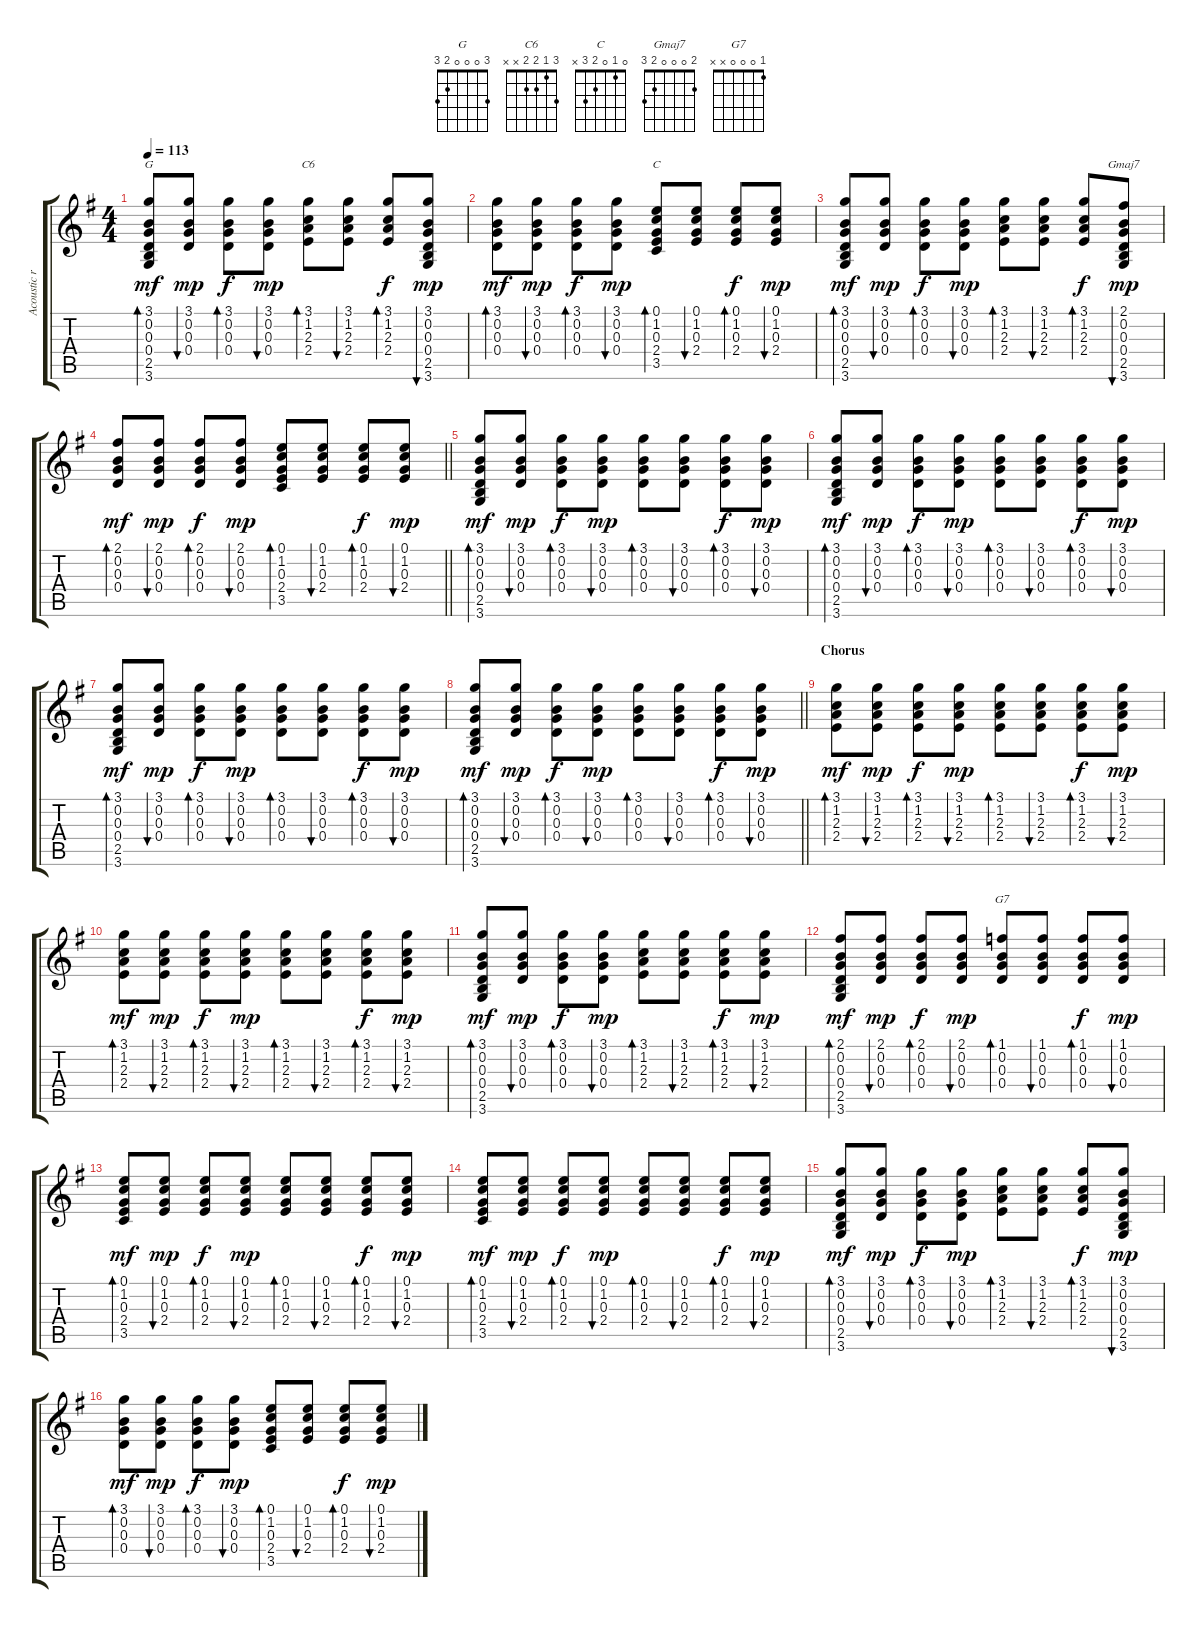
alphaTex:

\track ("Acoustic rhythm guitar" "Acoustic r") {instrument acousticguitarsteel}
\staff {score tabs}
\tuning (E4 B3 G3 D3 A2 E2) {hide}
\chord ("G" 3 0 0 0 2 3)
\chord ("C6" 3 1 2 2 x x)
\chord ("C" 0 1 0 2 3 x)
\chord ("Gmaj7" 2 0 0 0 2 3)
\chord ("G7" 1 0 0 0 x x)
\ts (4 4)
\tempo 113
\clef g2
\ks g
(3.1 0.2 0.3 0.4 2.5 3.6).8{bd 60 ch "G" dy mf} (3.1 0.2 0.3 0.4).8{bu 60 dy mp} (3.1 0.2 0.3 0.4).8{bd 60 dy f} (3.1 0.2 0.3 0.4).8{bu 60 dy mp} (3.1 1.2 2.3 2.4).8{bd 60 ch "C6"} (3.1 1.2 2.3 2.4).8{bu 60} (3.1 1.2 2.3 2.4).8{bd 60 dy f} (3.1 0.2 0.3 0.4 2.5 3.6).8{bu 60 dy mp} |
(3.1 0.2 0.3 0.4).8{bd 60 dy mf} (3.1 0.2 0.3 0.4).8{bu 60 dy mp} (3.1 0.2 0.3 0.4).8{bd 60 dy f} (3.1 0.2 0.3 0.4).8{bu 60 dy mp} (0.1 1.2 0.3 2.4 3.5).8{bd 60 ch "C"} (0.1 1.2 0.3 2.4).8{bu 60} (0.1 1.2 0.3 2.4).8{bd 60 dy f} (0.1 1.2 0.3 2.4).8{bu 60 dy mp} |
(3.1 0.2 0.3 0.4 2.5 3.6).8{bd 60 dy mf} (3.1 0.2 0.3 0.4).8{bu 60 dy mp} (3.1 0.2 0.3 0.4).8{bd 60 dy f} (3.1 0.2 0.3 0.4).8{bu 60 dy mp} (3.1 1.2 2.3 2.4).8{bd 60} (3.1 1.2 2.3 2.4).8{bu 60} (3.1 1.2 2.3 2.4).8{bd 60 dy f} (2.1 0.2 0.3 0.4 2.5 3.6).8{bu 60 ch "Gmaj7" dy mp} |
\barLineRight lightlight
(2.1 0.2 0.3 0.4).8{bd 60 dy mf} (2.1 0.2 0.3 0.4).8{bu 60 dy mp} (2.1 0.2 0.3 0.4).8{bd 60 dy f} (2.1 0.2 0.3 0.4).8{bu 60 dy mp} (0.1 1.2 0.3 2.4 3.5).8{bd 60} (0.1 1.2 0.3 2.4).8{bu 60} (0.1 1.2 0.3 2.4).8{bd 60 dy f} (0.1 1.2 0.3 2.4).8{bu 60 dy mp} |
(3.1 0.2 0.3 0.4 2.5 3.6).8{bd 60 dy mf} (3.1 0.2 0.3 0.4).8{bu 60 dy mp} (3.1 0.2 0.3 0.4).8{bd 60 dy f} (3.1 0.2 0.3 0.4).8{bu 60 dy mp} (3.1 0.2 0.3 0.4).8{bd 60} (3.1 0.2 0.3 0.4).8{bu 60} (3.1 0.2 0.3 0.4).8{bd 60 dy f} (3.1 0.2 0.3 0.4).8{bu 60 dy mp} |
(3.1 0.2 0.3 0.4 2.5 3.6).8{bd 60 dy mf} (3.1 0.2 0.3 0.4).8{bu 60 dy mp} (3.1 0.2 0.3 0.4).8{bd 60 dy f} (3.1 0.2 0.3 0.4).8{bu 60 dy mp} (3.1 0.2 0.3 0.4).8{bd 60} (3.1 0.2 0.3 0.4).8{bu 60} (3.1 0.2 0.3 0.4).8{bd 60 dy f} (3.1 0.2 0.3 0.4).8{bu 60 dy mp} |
(3.1 0.2 0.3 0.4 2.5 3.6).8{bd 60 dy mf} (3.1 0.2 0.3 0.4).8{bu 60 dy mp} (3.1 0.2 0.3 0.4).8{bd 60 dy f} (3.1 0.2 0.3 0.4).8{bu 60 dy mp} (3.1 0.2 0.3 0.4).8{bd 60} (3.1 0.2 0.3 0.4).8{bu 60} (3.1 0.2 0.3 0.4).8{bd 60 dy f} (3.1 0.2 0.3 0.4).8{bu 60 dy mp} |
\barLineRight lightlight
(3.1 0.2 0.3 0.4 2.5 3.6).8{bd 60 dy mf} (3.1 0.2 0.3 0.4).8{bu 60 dy mp} (3.1 0.2 0.3 0.4).8{bd 60 dy f} (3.1 0.2 0.3 0.4).8{bu 60 dy mp} (3.1 0.2 0.3 0.4).8{bd 60} (3.1 0.2 0.3 0.4).8{bu 60} (3.1 0.2 0.3 0.4).8{bd 60 dy f} (3.1 0.2 0.3 0.4).8{bu 60 dy mp} |
\section ("" "Chorus")
(3.1 1.2 2.3 2.4).8{bd 60 dy mf} (3.1 1.2 2.3 2.4).8{bu 60 dy mp} (3.1 1.2 2.3 2.4).8{bd 60 dy f} (3.1 1.2 2.3 2.4).8{bu 60 dy mp} (3.1 1.2 2.3 2.4).8{bd 60} (3.1 1.2 2.3 2.4).8{bu 60} (3.1 1.2 2.3 2.4).8{bd 60 dy f} (3.1 1.2 2.3 2.4).8{bu 60 dy mp} |
(3.1 1.2 2.3 2.4).8{bd 60 dy mf} (3.1 1.2 2.3 2.4).8{bu 60 dy mp} (3.1 1.2 2.3 2.4).8{bd 60 dy f} (3.1 1.2 2.3 2.4).8{bu 60 dy mp} (3.1 1.2 2.3 2.4).8{bd 60} (3.1 1.2 2.3 2.4).8{bu 60} (3.1 1.2 2.3 2.4).8{bd 60 dy f} (3.1 1.2 2.3 2.4).8{bu 60 dy mp} |
(3.1 0.2 0.3 0.4 2.5 3.6).8{bd 60 dy mf} (3.1 0.2 0.3 0.4).8{bu 60 dy mp} (3.1 0.2 0.3 0.4).8{bd 60 dy f} (3.1 0.2 0.3 0.4).8{bu 60 dy mp} (3.1 1.2 2.3 2.4).8{bd 60} (3.1 1.2 2.3 2.4).8{bu 60} (3.1 1.2 2.3 2.4).8{bd 60 dy f} (3.1 1.2 2.3 2.4).8{bu 60 dy mp} |
(2.1 0.2 0.3 0.4 2.5 3.6).8{bd 60 dy mf} (2.1 0.2 0.3 0.4).8{bu 60 dy mp} (2.1 0.2 0.3 0.4).8{bd 60 dy f} (2.1 0.2 0.3 0.4).8{bu 60 dy mp} (1.1 0.2 0.3 0.4).8{bd 60 ch "G7"} (1.1 0.2 0.3 0.4).8{bu 60} (1.1 0.2 0.3 0.4).8{bd 60 dy f} (1.1 0.2 0.3 0.4).8{bu 60 dy mp} |
(0.1 1.2 0.3 2.4 3.5).8{bd 60 dy mf} (0.1 1.2 0.3 2.4).8{bu 60 dy mp} (0.1 1.2 0.3 2.4).8{bd 60 dy f} (0.1 1.2 0.3 2.4).8{bu 60 dy mp} (0.1 1.2 0.3 2.4).8{bd 60} (0.1 1.2 0.3 2.4).8{bu 60} (0.1 1.2 0.3 2.4).8{bd 60 dy f} (0.1 1.2 0.3 2.4).8{bu 60 dy mp} |
(0.1 1.2 0.3 2.4 3.5).8{bd 60 dy mf} (0.1 1.2 0.3 2.4).8{bu 60 dy mp} (0.1 1.2 0.3 2.4).8{bd 60 dy f} (0.1 1.2 0.3 2.4).8{bu 60 dy mp} (0.1 1.2 0.3 2.4).8{bd 60} (0.1 1.2 0.3 2.4).8{bu 60} (0.1 1.2 0.3 2.4).8{bd 60 dy f} (0.1 1.2 0.3 2.4).8{bu 60 dy mp} |
(3.1 0.2 0.3 0.4 2.5 3.6).8{bd 60 dy mf} (3.1 0.2 0.3 0.4).8{bu 60 dy mp} (3.1 0.2 0.3 0.4).8{bd 60 dy f} (3.1 0.2 0.3 0.4).8{bu 60 dy mp} (3.1 1.2 2.3 2.4).8{bd 60} (3.1 1.2 2.3 2.4).8{bu 60} (3.1 1.2 2.3 2.4).8{bd 60 dy f} (3.1 0.2 0.3 0.4 2.5 3.6).8{bu 60 dy mp} |
(3.1 0.2 0.3 0.4).8{bd 60 dy mf} (3.1 0.2 0.3 0.4).8{bu 60 dy mp} (3.1 0.2 0.3 0.4).8{bd 60 dy f} (3.1 0.2 0.3 0.4).8{bu 60 dy mp} (0.1 1.2 0.3 2.4 3.5).8{bd 60} (0.1 1.2 0.3 2.4).8{bu 60} (0.1 1.2 0.3 2.4).8{bd 60 dy f} (0.1 1.2 0.3 2.4).8{bu 60 dy mp}
